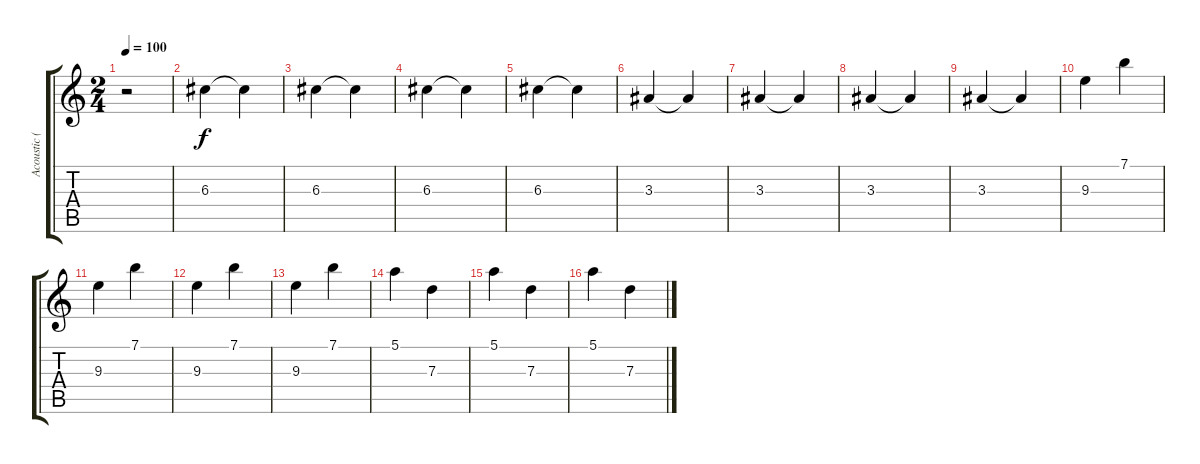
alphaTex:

\track ("Acoustic (Second)" "Acoustic (") {instrument acousticguitarnylon}
\staff {score tabs}
\tuning (E4 B3 G3 D3 A2 E2) {hide}
\ts (2 4)
\tempo 100
\tempo 120
\tempo 100
\clef g2
\ks c
r.2{dy f instrument acousticguitarnylon} |
6.3.4 6.3{t}.4 |
6.3.4 6.3{t}.4 |
6.3.4 6.3{t}.4 |
6.3.4 6.3{t}.4 |
3.3.4 3.3{t}.4 |
3.3.4 3.3{t}.4 |
3.3.4 3.3{t}.4 |
3.3.4 3.3{t}.4 |
9.3.4 7.1.4 |
9.3.4 7.1.4 |
9.3.4 7.1.4 |
9.3.4 7.1.4 |
5.1.4 7.3.4 |
5.1.4 7.3.4 |
5.1.4 7.3.4
